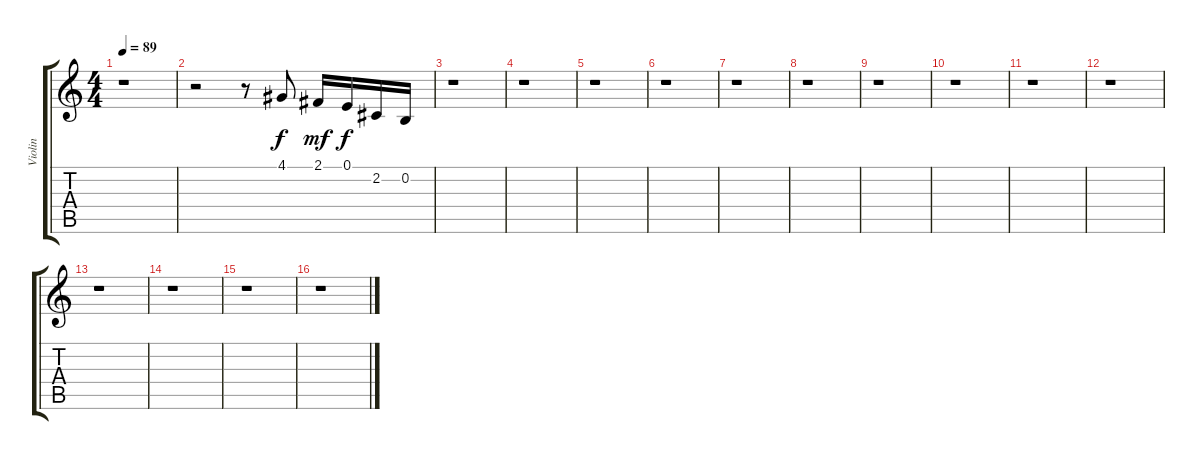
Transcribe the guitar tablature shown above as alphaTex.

\track ("Violin  " "Violin  ") {instrument violin}
\staff {score tabs}
\tuning (E4 B3 G3 D3 A2 E2) {hide}
\ts (4 4)
\tempo 89
\clef g2
\ks c
r.1{dy f} |
r.2 r.8 4.1.8 2.1.16{dy mf} 0.1.16{dy f} 2.2.16 0.2.16 |
r.1 |
r.1 |
r.1 |
r.1 |
r.1 |
r.1 |
r.1 |
r.1 |
r.1 |
r.1 |
r.1 |
r.1 |
r.1 |
r.1
